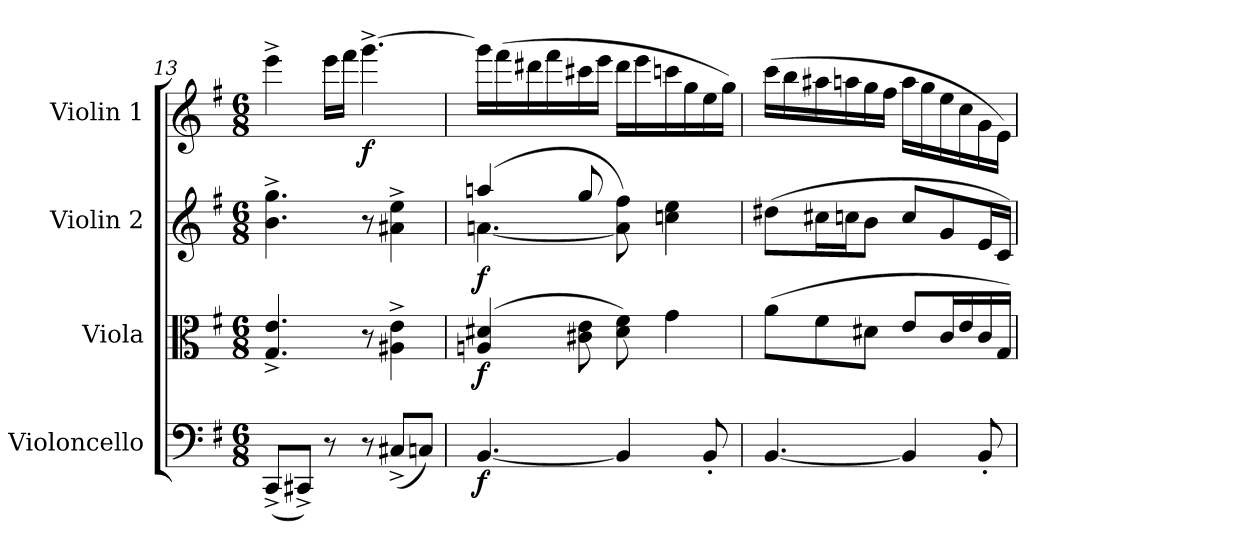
**kern	**dynam	**kern	**dynam	**kern	**dynam	**kern	**dynam
*part4	*part4	*part3	*part3	*part2	*part2	*part1	*part1
*staff4	*staff4	*staff3	*staff3	*staff2	*staff2	*staff1	*staff1
*I"Violoncello	*	*I"Viola	*	*I"Violin 2	*	*I"Violin 1	*
*I'Vc	*	*I'Vla	*	*I'Vln	*	*I'Vln	*
*clefF4	*	*clefC3	*	*clefG2	*	*clefG2	*
*k[f#]	*	*k[f#]	*	*k[f#]	*	*k[f#]	*
*M6/8	*	*M6/8	*	*M6/8	*	*M6/8	*
=13	=13	=13	=13	=13	=13	=13	=13
(8CC^/L	.	4.G/^ 4.e/^	.	4.b\^ 4.gg\^	.	4eee^\	.
8CC#X^/J)	.	.	.	.	.	.	.
8r	.	.	.	.	.	16eee\LL	.
.	.	.	.	.	.	16fff#\JJ	.
!	!	!	!	!	!	!	!LO:DY:b
8r	.	8r	.	8r	.	[4.ggg^\	f
(8C#X^/L	.	4A#X\^ 4e\^	.	4a#X\^ 4ee\^	.	.	.
8Cn/J)	.	.	.	.	.	.	.
=14	=14	=14	=14	=14	=14	=14	=14
*	*	*	*	*^	*	*	*
!	!LO:DY:b	!	!LO:DY:b	!	!	!LO:DY:b	!	!
[4.BB/	f	(4An/ 4d#X/	f	(4aan/	[4.an\	f	16ggg\LL]	.
.	.	.	.	.	.	.	(16fff#\	.
.	.	.	.	.	.	.	16ddd#X\	.
.	.	.	.	.	.	.	16fff#\	.
.	.	8c#X\ 8e\	.	8gg/	.	.	16ccc#X\	.
.	.	.	.	.	.	.	16eee\JJ	.
4BB/]	.	8d#\ 8f#\)	.	8a\] 8ff#\)	4.ryy	.	16ddd#\LL	.
.	.	.	.	.	.	.	16eee\	.
.	.	4g\	.	4ccn\ 4ee\	.	.	16cccn\	.
.	.	.	.	.	.	.	16gg\	.
8BB'/	.	.	.	.	.	.	16ee\	.
.	.	.	.	.	.	.	16gg\JJ)	.
*	*	*	*	*v	*v	*	*	*
!!LO:PB:g=z
=15	=15	=15	=15	=15	=15	=15	=15
[4.BB/	.	(8a\L	.	(8dd#X\L	.	(16ccc\LL	.
.	.	.	.	.	.	16bb\	.
.	.	8f#\	.	16cc#X\L	.	16aa#X\	.
.	.	.	.	16ccn\J	.	16aan\	.
.	.	8d#X\J	.	8b\J	.	16gg\	.
.	.	.	.	.	.	16ff#\JJ	.
4BB/]	.	8e/L	.	8cc/L	.	16aa\LL	.
.	.	.	.	.	.	16gg\	.
.	.	16c/L	.	8g/	.	16ee\	.
.	.	16e/	.	.	.	16cc\	.
8BB'/	.	16c/	.	16e/L	.	16g\	.
.	.	16G/JJ)	.	16c/JJ)	.	16e\JJ)	.
=	=	=	=	=	=	=	=
*-	*-	*-	*-	*-	*-	*-	*-
